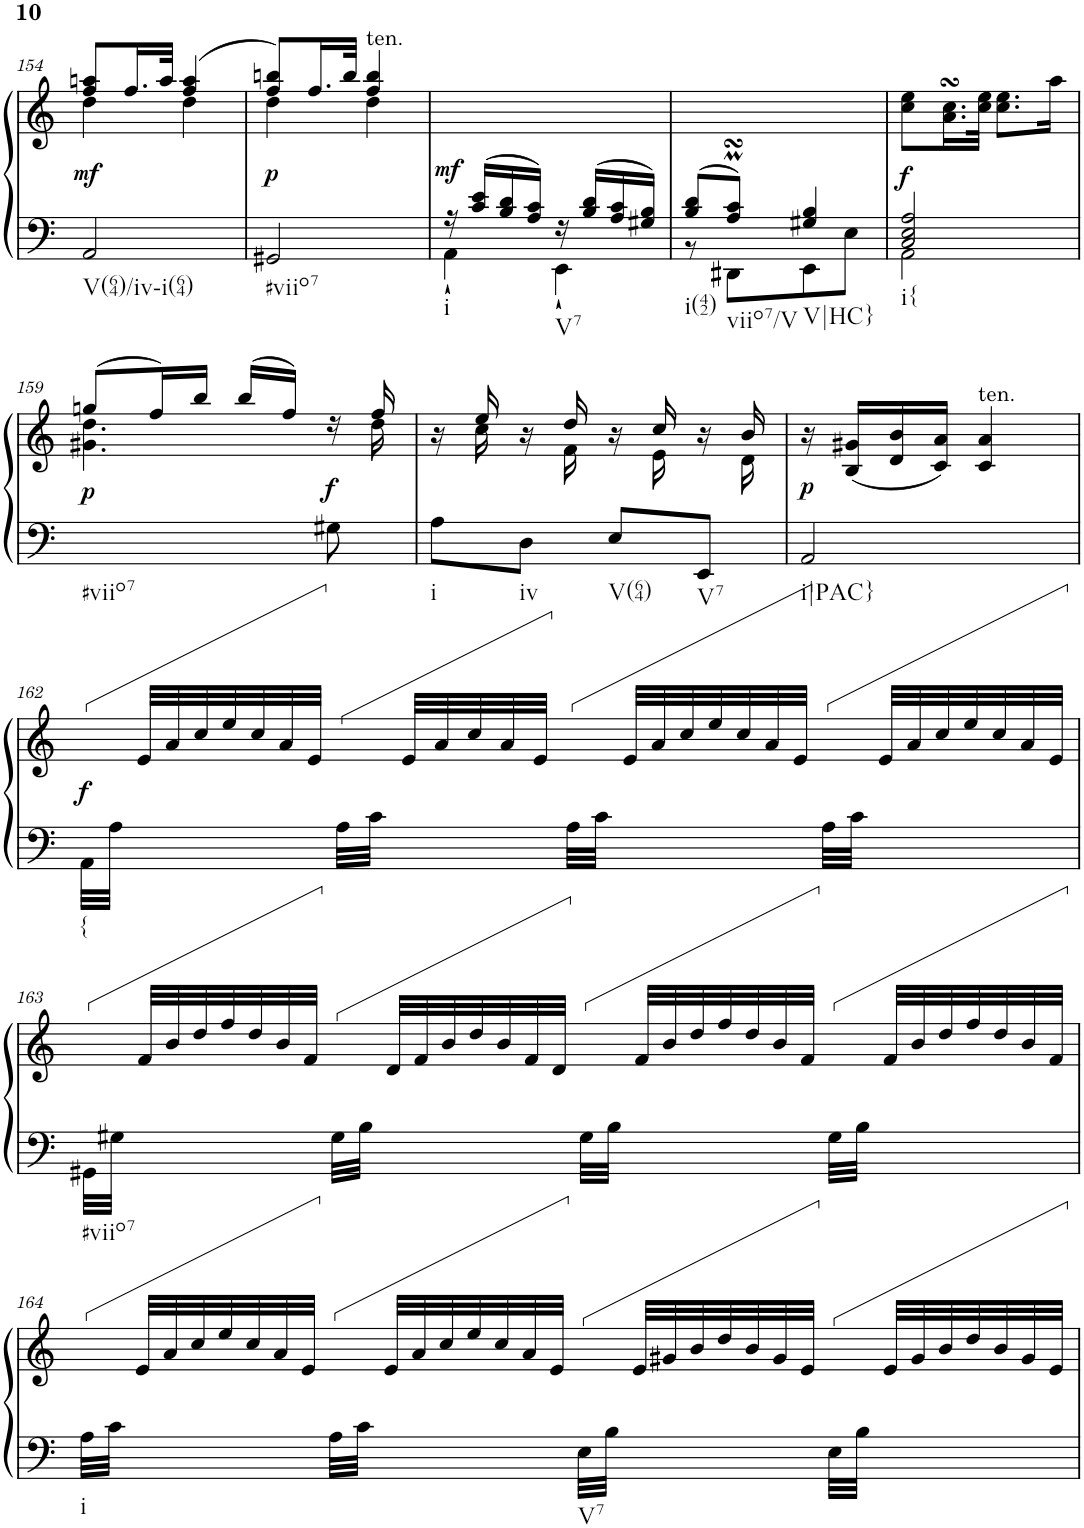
**kern	**kern	**dynam
*part1	*part1	*part1
*staff2	*staff1	*staff1/2
*I"Harpsichord	*	*
*I'Hch.	*	*
!!LO:PB:g=z
*clefF4	*clefG2	*
*k[]	*k[]	*
*M2/4	*M2/4	*
=154	=154	=154
*	*^	*
!LO:TX:b:t=V(64)/iv-i(64)	!	!	!
!	!	!	!LO:DY:b
2AA/	8ff/ 8aan/L	4dd\	mf
.	16.ff/L	.	.
.	32aa/JJk	.	.
.	(>4ff/ 4aa/	4dd\	.
=155	=155	=155	=155
!LO:TX:b:t=#viio7	!	!	!
!	!	!	!LO:DY:b
2GG#X/	8ff/ 8bbn/L)	4dd\	p
.	16.ff/L	.	.
.	32bb/JJk	.	.
!	!LO:TX:a:t=ten.	!	!
.	4ff/ 4bb/	4dd\	.
=156	=156	=156	=156
*^	*	*	*
!LO:TX:b:t=i	!	!	!	!
!	!	!	!	!LO:DY:a=2
*	*	*v	*v	*
16r	4AA`\	2ryy	mf
16c/ 16e/LL	.	.	.
16B/ 16d/	.	.	.
16A/ 16c/JJ	.	.	.
!LO:TX:b:t=V7	!	!	!
16r	4EE`\	.	.
16B/ 16d/LL	.	.	.
16A/ 16c/	.	.	.
16G#X/ 16B/JJ	.	.	.
=157	=157	=157	=157
!LO:TX:b:t=i(42)	!	!	!
8B/ 8d/L	8r	2ryy	.
!LO:TX:b:t=viio7/V	!	!	!
8A/MsSSS 8c/MsSSSJ	8DD#X\L	.	.
!LO:TX:b:t=V|HC}	!	!	!
4G#X/ 4B/	8EE\	.	.
.	8E\J	.	.
=158	=158	=158	=158
!LO:TX:b:t=i{	!	!	!
!	!	!	!LO:DY:b
2C/ 2E/ 2A/	2AA\	8cc\ 8ee\L	f
.	.	16.a\sSSS 16.cc\sSSSL	.
.	.	32cc\ 32ee\JJk	.
.	.	8.cc\ 8.ee\L	.
.	.	16aa\Jk	.
!!LO:LB:g=z
=159	=159	=159	=159
*	*	*^	*
*	*	*	*^	*
!LO:TX:b:t=#viio7	!	!	!	!	!
!	!	!	!	!	!LO:DY:b
4.ryy	2ryy	(>8ggn/L	4.g#X\ 4.dd\	4..ryy	p
.	.	16ff/L)	.	.	.
.	.	16bb/JJ	.	.	.
.	.	(>16bb/LL	.	.	.
.	.	16ff/JJ)	.	.	.
!	!	!	!	!	!LO:DY:b
8G#X\	.	16r	8ryy	.	f
.	.	16ff/	.	16dd\	.
*v	*v	*	*	*	*
=160	=160	=160	=160	=160
!LO:TX:b:t=i	!	!	!	!
*	*	*v	*v	*
8A\L	16r	16ryy	.
.	16ee/	16cc\	.
!LO:TX:b:t=iv	!	!	!
8D\J	16r	16ryy	.
.	16dd/	16f\	.
!LO:TX:b:t=V(64)	!	!	!
8E/L	16r	16ryy	.
.	16cc/	16e\	.
!LO:TX:b:t=V7	!	!	!
8EE/J	16r	16ryy	.
.	16b/	16d\	.
=161	=161	=161	=161
!LO:TX:b:t=i|PAC}	!	!	!
!	!	!	!LO:DY:b
*	*v	*v	*
2AA/	16r	p
.	(<16B/ 16g#X/LL	.
.	16d/ 16b/	.
.	16c/ 16a/JJ)	.
!	!LO:TX:a:t=ten.	!
.	4c/ 4a/	.
!!LO:LB:g=z
=162	=162	=162
*Xtuplet	*	*
*^	*	*
!LO:TX:b:t={	!	!	!
!	!	!	!LO:DY:a=2
72AA\LLL	2ryy	36ryy	f
72A\JJJ	.	.	.
72%7ryy	.	72e/LLL	.
.	.	72a/	.
.	.	72cc/	.
.	.	72ee/	.
.	.	72cc/	.
.	.	72a/	.
.	.	72e/JJJ	.
56A\LLL	.	28ryy	.
56c\JJJ	.	.	.
56%5ryy	.	56e/LLL	.
.	.	56a/	.
.	.	56cc/	.
.	.	56a/	.
.	.	56e/JJJ	.
72A\LLL	.	36ryy	.
72c\JJJ	.	.	.
72%7ryy	.	72e/LLL	.
.	.	72a/	.
.	.	72cc/	.
.	.	72ee/	.
.	.	72cc/	.
.	.	72a/	.
.	.	72e/JJJ	.
72A\LLL	.	36ryy	.
72c\JJJ	.	.	.
72%7ryy	.	72e/LLL	.
.	.	72a/	.
.	.	72cc/	.
.	.	72ee/	.
.	.	72cc/	.
.	.	72a/	.
.	.	72e/JJJ	.
!!LO:LB:g=z
=163	=163	=163	=163
!LO:TX:b:t=#viio7	!	!	!
72GG#X\LLL	2ryy	36ryy	.
72G#X\JJJ	.	.	.
72%7ryy	.	72f/LLL	.
.	.	72b/	.
.	.	72dd/	.
.	.	72ff/	.
.	.	72dd/	.
.	.	72b/	.
.	.	72f/JJJ	.
72G#\LLL	.	36ryy	.
72B\JJJ	.	.	.
72%7ryy	.	72d/LLL	.
.	.	72f/	.
.	.	72b/	.
.	.	72dd/	.
.	.	72b/	.
.	.	72f/	.
.	.	72d/JJJ	.
72G#\LLL	.	36ryy	.
72B\JJJ	.	.	.
72%7ryy	.	72f/LLL	.
.	.	72b/	.
.	.	72dd/	.
.	.	72ff/	.
.	.	72dd/	.
.	.	72b/	.
.	.	72f/JJJ	.
72G#\LLL	.	36ryy	.
72B\JJJ	.	.	.
72%7ryy	.	72f/LLL	.
.	.	72b/	.
.	.	72dd/	.
.	.	72ff/	.
.	.	72dd/	.
.	.	72b/	.
.	.	72f/JJJ	.
!!LO:LB:g=z
=164	=164	=164	=164
!LO:TX:b:t=i	!	!	!
!LO:TX:b:t=V7	!	!	!
72A\LLL	2ryy	36ryy	.
72c\JJJ	.	.	.
72%7ryy	.	72e/LLL	.
.	.	72a/	.
.	.	72cc/	.
.	.	72ee/	.
.	.	72cc/	.
.	.	72a/	.
.	.	72e/JJJ	.
72A\LLL	.	36ryy	.
72c\JJJ	.	.	.
72%7ryy	.	72e/LLL	.
.	.	72a/	.
.	.	72cc/	.
.	.	72ee/	.
.	.	72cc/	.
.	.	72a/	.
.	.	72e/JJJ	.
72E\LLL	.	36ryy	.
72B\JJJ	.	.	.
72%7ryy	.	72e/LLL	.
.	.	72g#X/	.
.	.	72b/	.
.	.	72dd/	.
.	.	72b/	.
.	.	72g#/	.
.	.	72e/JJJ	.
72E\LLL	.	36ryy	.
72B\JJJ	.	.	.
72%7ryy	.	72e/LLL	.
.	.	72g#/	.
.	.	72b/	.
.	.	72dd/	.
.	.	72b/	.
.	.	72g#/	.
.	.	72e/JJJ	.
*v	*v	*	*
=	=	=
*-	*-	*-
